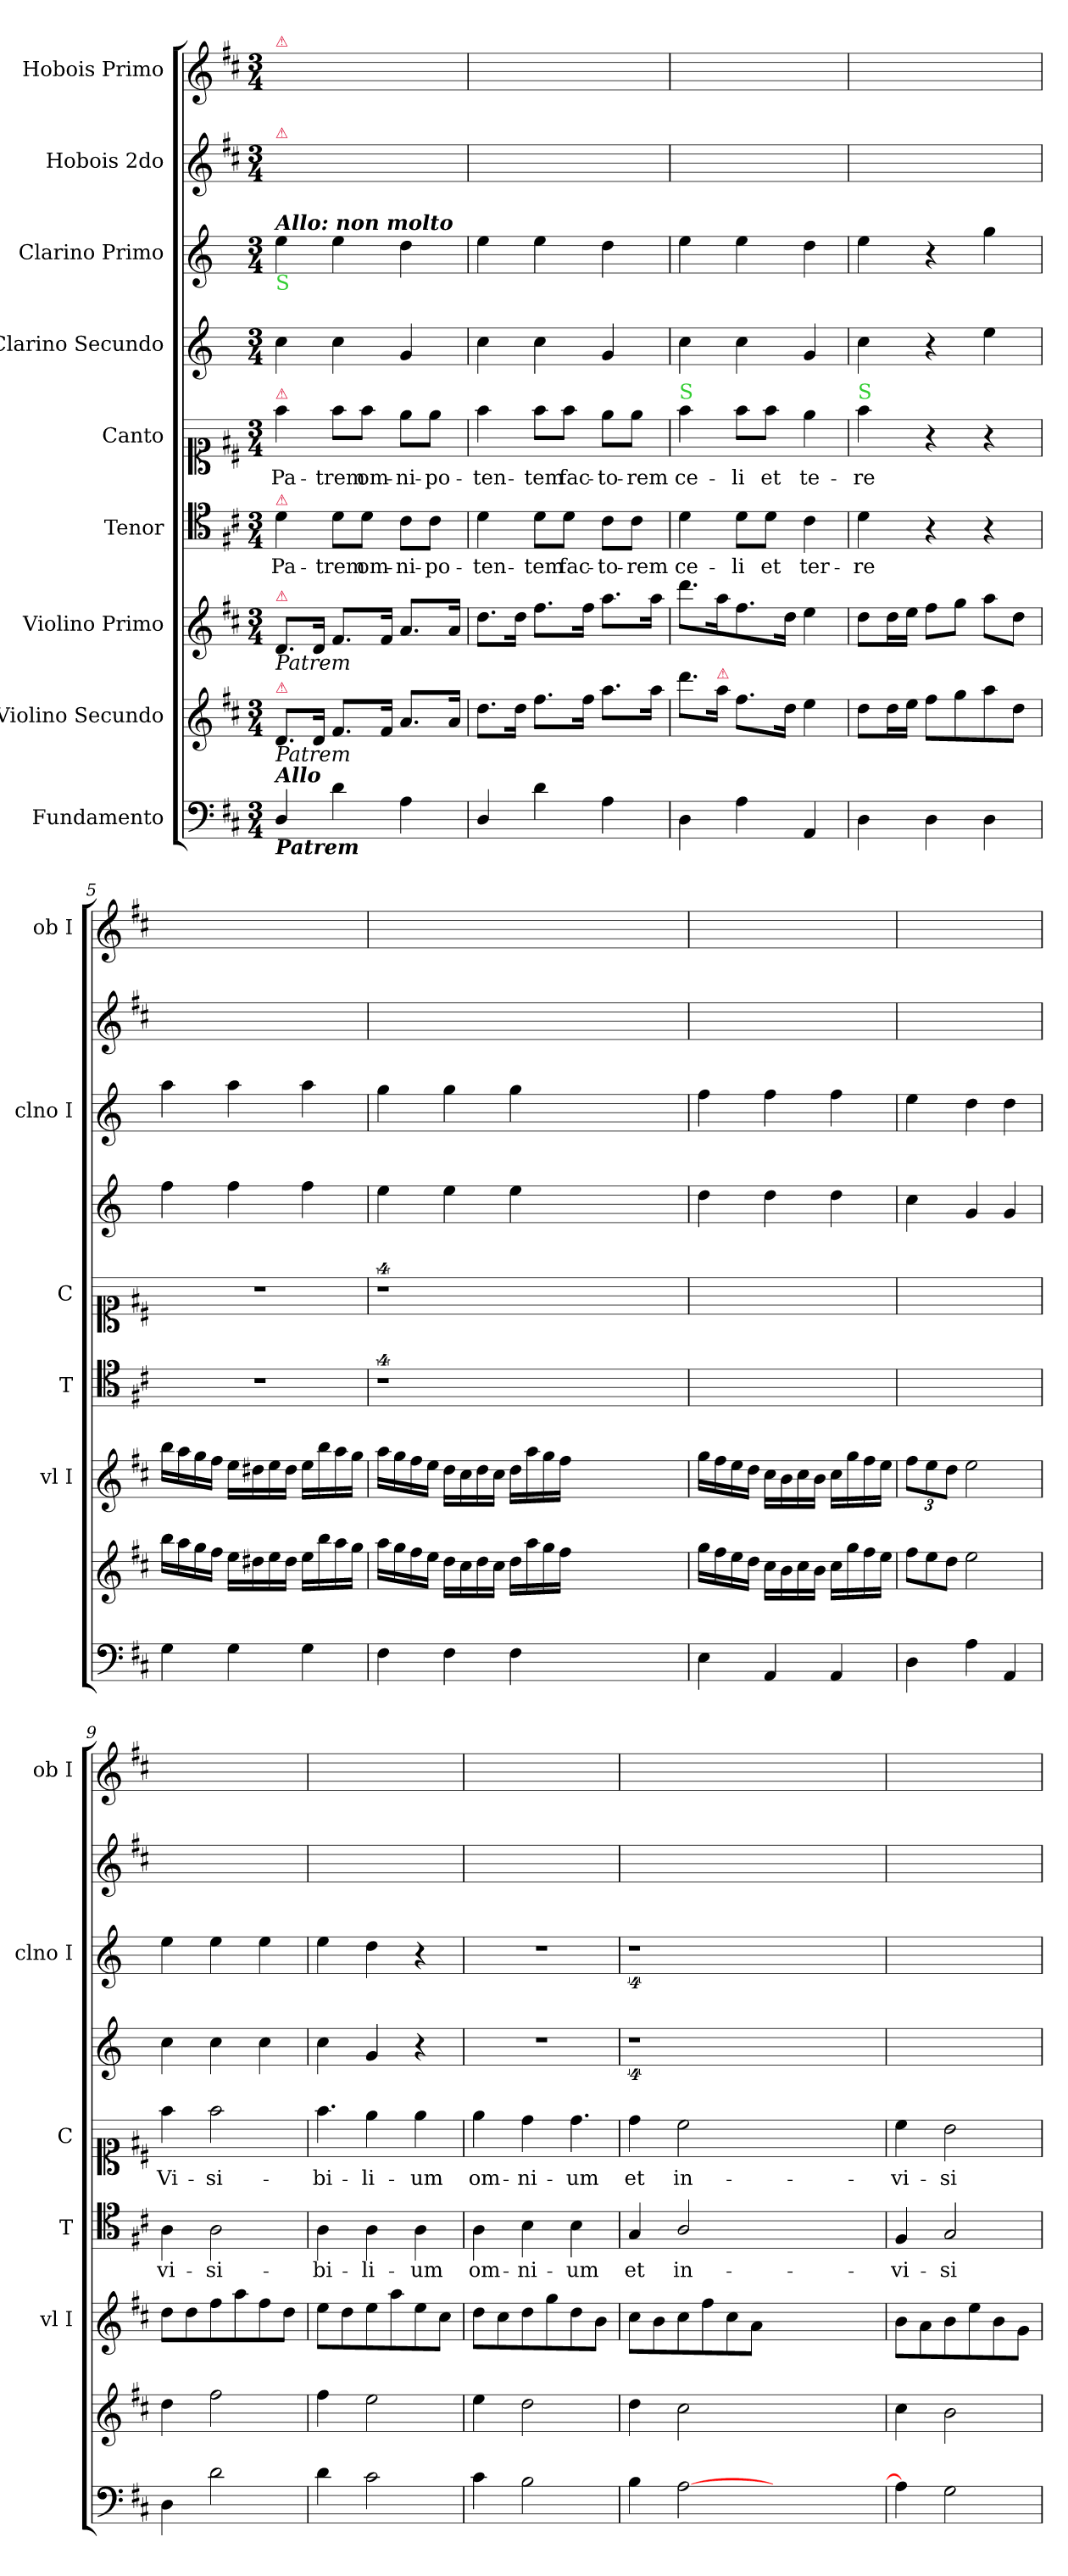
**kern	**kern	**kern	**kern	**text	**kern	**text	**kern	**kern	**kern	**kern
*part9	*part8	*part7	*part6	*part6	*part5	*part5	*part4	*part3	*part2	*part1
*staff9	*staff8	*staff7	*staff6	*staff6	*staff5	*staff5	*staff4	*staff3	*staff2	*staff1
*I"Fundamento	*I"Violino Secundo	*I"Violino Primo	*I"Tenor	*	*I"Canto	*	*I"Clarino Secundo	*I"Clarino Primo	*I"Hobois 2do	*I"Hobois Primo
*	*	*I'vl I	*I'T	*	*I'C	*	*	*I'clno I	*	*I'ob I
*clefF4	*clefG2	*clefG2	*clefC4	*	*clefC1	*	*clefG2	*clefG2	*clefG2	*clefG2
*	*	*	*	*	*	*	*ITrd-1c-2	*ITrd-1c-2	*	*
*k[f#c#]	*k[f#c#]	*k[f#c#]	*k[f#c#]	*	*k[f#c#]	*	*k[f#c#]	*k[f#c#]	*k[f#c#]	*k[f#c#]
*M3/4	*M3/4	*M3/4	*M3/4	*	*M3/4	*	*M3/4	*M3/4	*M3/4	*M3/4
=1	=1	=1	=1	=1	=1	=1	=1	=1	=1	=1
!	!	!	!	!	!	!	!	!	!	!LO:TX:a:color=crimson:t=⚠
!	!	!	!	!	!	!	!	!	!LO:TX:a:color=crimson:t=⚠	!
!	!	!	!	!	!	!	!	!LO:TX:a:Bi:t=Allo&colon; non molto	!	!
!	!	!	!	!	!	!	!	!LO:TX:b:color=limegreen:t=S	!	!
!	!	!	!	!	!LO:TX:a:color=crimson:t=⚠	!	!	!	!	!
!	!	!	!LO:TX:a:color=crimson:t=⚠	!	!	!	!	!	!	!
!	!	!LO:TX:a:color=crimson:t=⚠	!	!	!	!	!	!	!	!
!	!	!LO:TX:b:i:t=Patrem	!	!	!	!	!	!	!	!
!	!LO:TX:a:color=crimson:t=⚠	!	!	!	!	!	!	!	!	!
!	!LO:TX:b:i:t=Patrem	!	!	!	!	!	!	!	!	!
!LO:TX:a:Bi:t=Allo	!	!	!	!	!	!	!	!	!	!
!LO:TX:b:Bi:t=Patrem	!	!	!	!	!	!	!	!	!	!
4D/	8.d/L	8.d/L	4d\	Pa-	4ff#\	Pa-	4dd\	4ff#\	2.ryy	2.ryy
.	16d/Jk	16d/Jk	.	.	.	.	.	.	.	.
4d\	8.f#/L	8.f#/L	8d\L	-trem	8ff#\L	-trem	4dd\	4ff#\	.	.
.	.	.	8d\J	om-	8ff#\J	om-	.	.	.	.
.	16f#/Jk	16f#/Jk	.	.	.	.	.	.	.	.
4A\	8.a/L	8.a/L	8c#\L	-ni-	8ee\L	-ni-	4a/	4ee\	.	.
.	.	.	8c#\J	-po-	8ee\J	-po-	.	.	.	.
.	16a/Jk	16a/Jk	.	.	.	.	.	.	.	.
=2	=2	=2	=2	=2	=2	=2	=2	=2	=2	=2
4D/	8.dd\L	8.dd\L	4d\	-ten-	4ff#\	-ten-	4dd\	4ff#\	2.ryy	2.ryy
.	16dd\Jk	16dd\Jk	.	.	.	.	.	.	.	.
4d\	8.ff#\L	8.ff#\L	8d\L	-tem	8ff#\L	-tem	4dd\	4ff#\	.	.
.	.	.	8d\J	fac-	8ff#\J	fac-	.	.	.	.
.	16ff#\Jk	16ff#\Jk	.	.	.	.	.	.	.	.
4A\	8.aa\L	8.aa\L	8c#\L	-to-	8ee\L	-to-	4a/	4ee\	.	.
.	.	.	8c#\J	-rem	8ee\J	-rem	.	.	.	.
.	16aa\Jk	16aa\Jk	.	.	.	.	.	.	.	.
=3	=3	=3	=3	=3	=3	=3	=3	=3	=3	=3
!	!	!	!	!	!LO:TX:a:color=limegreen:t=S	!	!	!	!	!
4D\	8.ddd\L	8.ddd\L	4d\	ce-	4ff#\	ce-	4dd\	4ff#\	2.ryy	2.ryy
!	!LO:TX:a:color=crimson:t=⚠	!	!	!	!	!	!	!	!	!
.	16aa\Jk	16aa\K	.	.	.	.	.	.	.	.
4A\	8.ff#\L	8.ff#\	8d\L	-li	8ff#\L	-li	4dd\	4ff#\	.	.
.	.	.	8d\J	et	8ff#\J	et	.	.	.	.
.	16dd\Jk	16dd\Jk	.	.	.	.	.	.	.	.
4AA/	4ee\	4ee\	4c#\	ter-	4ee\	te-	4a/	4ee\	.	.
=4	=4	=4	=4	=4	=4	=4	=4	=4	=4	=4
!	!	!	!	!	!LO:TX:a:color=limegreen:t=S	!	!	!	!	!
4D\	8dd\L	8dd\L	4d\	-re	4ff#\	-re	4dd\	4ff#\	2.ryy	2.ryy
.	16dd\L	16dd\L	.	.	.	.	.	.	.	.
.	16ee\JJ	16ee\JJ	.	.	.	.	.	.	.	.
4D\	8ff#\L	8ff#\L	4r	.	4r	.	4r	4r	.	.
.	8gg\	8gg\J	.	.	.	.	.	.	.	.
4D\	8aa\	8aa\L	4r	.	4r	.	4ff#\	4aa\	.	.
.	8dd\J	8dd\J	.	.	.	.	.	.	.	.
=5	=5	=5	=5	=5	=5	=5	=5	=5	=5	=5
4G\	16bb\LL	16bb\LL	2.r	.	2.r	.	4gg\	4bb\	2.ryy	2.ryy
.	16aa\	16aa\	.	.	.	.	.	.	.	.
.	16gg\	16gg\	.	.	.	.	.	.	.	.
.	16ff#\JJ	16ff#\JJ	.	.	.	.	.	.	.	.
4G\	16ee\LL	16ee\LL	.	.	.	.	4gg\	4bb\	.	.
.	16dd#X\	16dd#X\	.	.	.	.	.	.	.	.
.	16ee\	16ee\	.	.	.	.	.	.	.	.
.	16dd#\JJ	16dd#\JJ	.	.	.	.	.	.	.	.
4G\	16ee\LL	16ee\LL	.	.	.	.	4gg\	4bb\	.	.
.	16bb\	16bb\	.	.	.	.	.	.	.	.
.	16aa\	16aa\	.	.	.	.	.	.	.	.
.	16gg\JJ	16gg\JJ	.	.	.	.	.	.	.	.
=6	=6	=6	=6	=6	=6	=6	=6	=6	=6	=6
4F#\	16aa\LL	16aa\LL	4%9r	.	4%9r	.	4ff#\	4aa\	2.ryy	2.ryy
.	16gg\	16gg\	.	.	.	.	.	.	.	.
.	16ff#\	16ff#\	.	.	.	.	.	.	.	.
.	16ee\JJ	16ee\JJ	.	.	.	.	.	.	.	.
4F#\	16dd\LL	16dd\LL	.	.	.	.	4ff#\	4aa\	.	.
.	16cc#\	16cc#\	.	.	.	.	.	.	.	.
.	16dd\	16dd\	.	.	.	.	.	.	.	.
.	16cc#\JJ	16cc#\JJ	.	.	.	.	.	.	.	.
4F#\	16dd\LL	16dd\LL	.	.	.	.	4ff#\	4aa\	.	.
.	16aa\	16aa\	.	.	.	.	.	.	.	.
.	16gg\	16gg\	.	.	.	.	.	.	.	.
.	16ff#\JJ	16ff#\JJ	.	.	.	.	.	.	.	.
1.ryy	1.ryy	1.ryy	.	.	.	.	1.ryy	1.ryy	1.ryy	1.ryy
=7	=7	=7	=7	=7	=7	=7	=7	=7	=7	=7
4E\	16gg\LL	16gg\LL	2.ryy	.	2.ryy	.	4ee\	4gg\	2.ryy	2.ryy
.	16ff#\	16ff#\	.	.	.	.	.	.	.	.
.	16ee\	16ee\	.	.	.	.	.	.	.	.
.	16dd\JJ	16dd\JJ	.	.	.	.	.	.	.	.
4AA/	16cc#\LL	16cc#\LL	.	.	.	.	4ee\	4gg\	.	.
.	16b\	16b\	.	.	.	.	.	.	.	.
.	16cc#\	16cc#\	.	.	.	.	.	.	.	.
.	16b\JJ	16b\JJ	.	.	.	.	.	.	.	.
4AA/	16cc#\LL	16cc#\LL	.	.	.	.	4ee\	4gg\	.	.
.	16gg\	16gg\	.	.	.	.	.	.	.	.
.	16ff#\	16ff#\	.	.	.	.	.	.	.	.
.	16ee\JJ	16ee\JJ	.	.	.	.	.	.	.	.
=8	=8	=8	=8	=8	=8	=8	=8	=8	=8	=8
*	*Xtuplet	*	*	*	*	*	*	*	*	*
4D\	12ff#\L	12ff#\L	2.ryy	.	2.ryy	.	4dd\	4ff#\	2.ryy	2.ryy
.	12ee\	12ee\	.	.	.	.	.	.	.	.
.	12dd\J	12dd\J	.	.	.	.	.	.	.	.
4A\	2ee\	2ee\	.	.	.	.	4a/	4ee\	.	.
4AA/	.	.	.	.	.	.	4a/	4ee\	.	.
=9	=9	=9	=9	=9	=9	=9	=9	=9	=9	=9
4D\	4dd\	8dd\L	4A\	vi-	4ff#\	Vi-	4dd\	4ff#\	2.ryy	2.ryy
.	.	8dd\	.	.	.	.	.	.	.	.
2d\	2ff#\	8ff#\	2A\	-si-	2ff#\	-si-	4dd\	4ff#\	.	.
.	.	8aa\	.	.	.	.	.	.	.	.
.	.	8ff#\	.	.	.	.	4dd\	4ff#\	.	.
.	.	8dd\J	.	.	.	.	.	.	.	.
=10	=10	=10	=10	=10	=10	=10	=10	=10	=10	=10
!	!	!	!	!	!LO:N:vis=4.	!	!	!	!	!
4d\	4ff#\	8ee\L	4A\	-bi-	4ff#\	-bi-	4dd\	4ff#\	2.ryy	2.ryy
.	.	8dd\	.	.	.	.	.	.	.	.
2c#\	2ee\	8ee\	4A\	-li-	4ee\	-li-	4a/	4ee\	.	.
.	.	8aa\	.	.	.	.	.	.	.	.
.	.	8ee\	4A\	-um	4ee\	-um	4r	4r	.	.
.	.	8cc#\J	.	.	.	.	.	.	.	.
=11	=11	=11	=11	=11	=11	=11	=11	=11	=11	=11
4c#\	4ee\	8dd\L	4A\	om-	4ee\	om-	2.r	2.r	2.ryy	2.ryy
.	.	8cc#\	.	.	.	.	.	.	.	.
2B\	2dd\	8dd\	4B\	-ni-	4dd\	-ni-	.	.	.	.
.	.	8gg\	.	.	.	.	.	.	.	.
!	!	!	!	!	!LO:N:vis=4.	!	!	!	!	!
.	.	8dd\	4B\	-um	4dd\	-um	.	.	.	.
.	.	8b\J	.	.	.	.	.	.	.	.
=12	=12	=12	=12	=12	=12	=12	=12	=12	=12	=12
4B\	4dd\	8cc#\L	4G/	et	4dd\	et	4%9r	4%9r	2.ryy	2.ryy
.	.	8b\	.	.	.	.	.	.	.	.
[2A\	2cc#\	8cc#\	2A/	in-	2cc#\	in-	.	.	.	.
.	.	8ff#\	.	.	.	.	.	.	.	.
.	.	8cc#\	.	.	.	.	.	.	.	.
.	.	8a\J	.	.	.	.	.	.	.	.
1.ryy	1.ryy	1.ryy	1.ryy	.	1.ryy	.	.	.	1.ryy	1.ryy
=13	=13	=13	=13	=13	=13	=13	=13	=13	=13	=13
4A\]	4cc#\	8b\L	4F#/	-vi-	4cc#\	-vi-	2.ryy	2.ryy	2.ryy	2.ryy
.	.	8a\	.	.	.	.	.	.	.	.
2G\	2b\	8b\	2G/	-si-	2b\	-si-	.	.	.	.
.	.	8ee\	.	.	.	.	.	.	.	.
.	.	8b\	.	.	.	.	.	.	.	.
.	.	8g\J	.	.	.	.	.	.	.	.
=	=	=	=	=	=	=	=	=	=	=
*-	*-	*-	*-	*-	*-	*-	*-	*-	*-	*-
